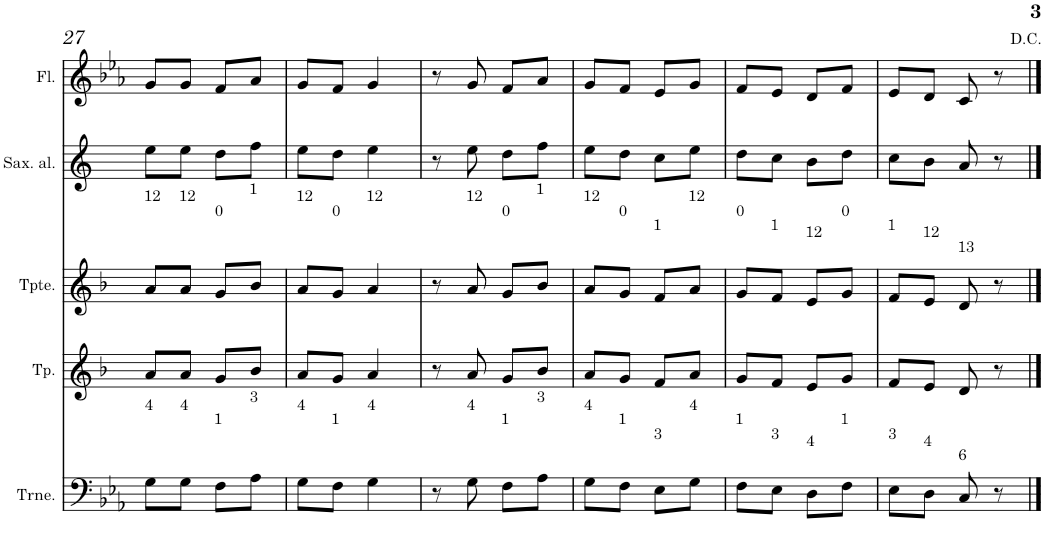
**kern	**kern	**kern	**kern	**kern
*part5	*part4	*part3	*part2	*part1
*staff5	*staff4	*staff3	*staff2	*staff1
*I"C clavF	*I"Bb	*I"Bb - Pirata	*I"Eb	*I"C clavG
!!LO:PB:g=z
*clefF4	*clefG2	*clefG2	*clefG2	*clefG2
*	*Trd1c2	*Trd1c2	*Trd5c9	*
*k[b-e-a-]	*k[b-]	*k[b-]	*k[]	*k[b-e-a-]
*E-:	*F:	*F:	*	*E-:
*M2/4	*M2/4	*M2/4	*M2/4	*M2/4
=27	=27	=27	=27	=27
!	!	!LO:TX:a:t=12	!	!
!LO:TX:a:t=4	!	!	!	!
8G\L	8a/L	8a/L	8ee\L	8g/L
!	!	!LO:TX:a:t=12	!	!
!LO:TX:a:t=4	!	!	!	!
8G\J	8a/J	8a/J	8ee\J	8g/J
!	!	!LO:TX:a:t=0	!	!
!LO:TX:a:t=1	!	!	!	!
8F\L	8g/L	8g/L	8dd\L	8f/L
!	!	!LO:TX:a:t=1	!	!
!LO:TX:a:t=3	!	!	!	!
8A-\J	8b-/J	8b-/J	8ff\J	8a-/J
=28	=28	=28	=28	=28
!	!	!LO:TX:a:t=12	!	!
!LO:TX:a:t=4	!	!	!	!
8G\L	8a/L	8a/L	8ee\L	8g/L
!	!	!LO:TX:a:t=0	!	!
!LO:TX:a:t=1	!	!	!	!
8F\J	8g/J	8g/J	8dd\J	8f/J
!	!	!LO:TX:a:t=12	!	!
!LO:TX:a:t=4	!	!	!	!
4G\	4a/	4a/	4ee\	4g/
=29	=29	=29	=29	=29
8r	8r	8r	8r	8r
!	!	!LO:TX:a:t=12	!	!
!LO:TX:a:t=4	!	!	!	!
8G\	8a/	8a/	8ee\	8g/
!	!	!LO:TX:a:t=0	!	!
!LO:TX:a:t=1	!	!	!	!
8F\L	8g/L	8g/L	8dd\L	8f/L
!	!	!LO:TX:a:t=1	!	!
!LO:TX:a:t=3	!	!	!	!
8A-\J	8b-/J	8b-/J	8ff\J	8a-/J
=30	=30	=30	=30	=30
!	!	!LO:TX:a:t=12	!	!
!LO:TX:a:t=4	!	!	!	!
8G\L	8a/L	8a/L	8ee\L	8g/L
!	!	!LO:TX:a:t=0	!	!
!LO:TX:a:t=1	!	!	!	!
8F\J	8g/J	8g/J	8dd\J	8f/J
!	!	!LO:TX:a:t=1	!	!
!LO:TX:a:t=3	!	!	!	!
8E-\L	8f/L	8f/L	8cc\L	8e-/L
!	!	!LO:TX:a:t=12	!	!
!LO:TX:a:t=4	!	!	!	!
8G\J	8a/J	8a/J	8ee\J	8g/J
=31	=31	=31	=31	=31
!	!	!LO:TX:a:t=0	!	!
!LO:TX:a:t=1	!	!	!	!
8F\L	8g/L	8g/L	8dd\L	8f/L
!	!	!LO:TX:a:t=1	!	!
!LO:TX:a:t=3	!	!	!	!
8E-\J	8f/J	8f/J	8cc\J	8e-/J
!	!	!LO:TX:a:t=12	!	!
!LO:TX:a:t=4	!	!	!	!
8D\L	8e/L	8e/L	8b\L	8d/L
!	!	!LO:TX:a:t=0	!	!
!LO:TX:a:t=1	!	!	!	!
8F\J	8g/J	8g/J	8dd\J	8f/J
=32	=32	=32	=32	=32
!	!	!LO:TX:a:t=1	!	!
!LO:TX:a:t=3	!	!	!	!
8E-\L	8f/L	8f/L	8cc\L	8e-/L
!	!	!LO:TX:a:t=12	!	!
!LO:TX:a:t=4	!	!	!	!
8D\J	8e/J	8e/J	8b\J	8d/J
!	!	!LO:TX:a:t=13	!	!
!LO:TX:a:t=6	!	!	!	!
8C/	8d/	8d/	8a/	8c/
8r	8r	8r	8r	8r
==	==	==	==	==
*-	*-	*-	*-	*-
